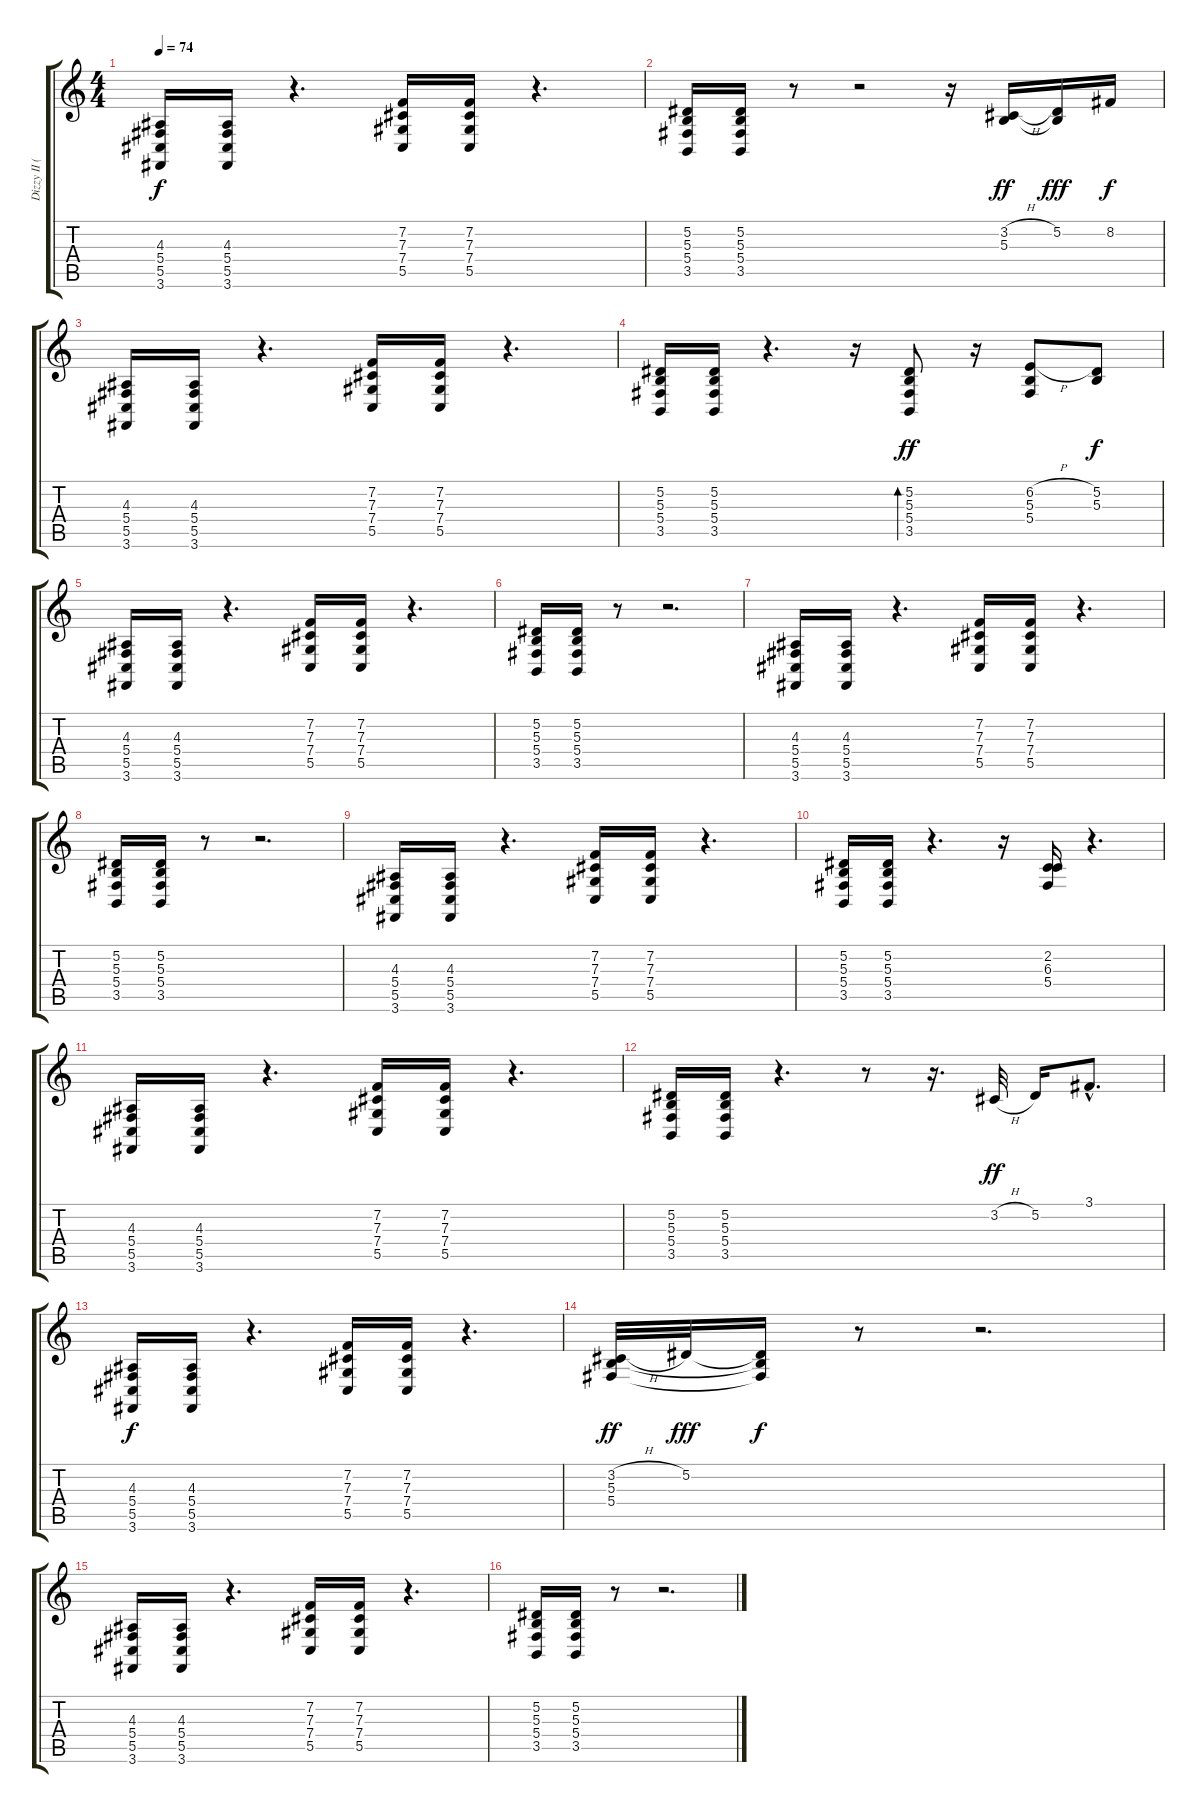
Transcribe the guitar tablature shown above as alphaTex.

\track ("Dizzy II (Piano)" "Dizzy II (") {instrument acousticgrandpiano}
\staff {score tabs}
\tuning (Eb4 Bb3 Gb3 Db3 Ab2 Eb2) {hide}
\ts (4 4)
\tempo 74
\clef g2
\ks c
(4.3 5.4 5.5 3.6).16{dy f} (4.3 5.4 5.5 3.6).16 r.4{d} (7.2 7.3 7.4 5.5).16 (7.2 7.3 7.4 5.5).16 r.4{d} |
(5.2 5.3 5.4 3.5).16 (5.2 5.3 5.4 3.5).16 r.8 r.2 r.16 (3.2{h} 5.3).16{dy ff} (5.2 5.3{t}).16{dy fff} 8.2.16{dy f} |
(4.3 5.4 5.5 3.6).16 (4.3 5.4 5.5 3.6).16 r.4{d} (7.2 7.3 7.4 5.5).16 (7.2 7.3 7.4 5.5).16 r.4{d} |
(5.2 5.3 5.4 3.5).16 (5.2 5.3 5.4 3.5).16 r.4{d} r.16 (5.2 5.3 5.4 3.5).8{bd 240 dy ff} r.16 (6.2{h} 5.3 5.4).8 (5.2 5.3).8{dy f} |
(4.3 5.4 5.5 3.6).16 (4.3 5.4 5.5 3.6).16 r.4{d} (7.2 7.3 7.4 5.5).16 (7.2 7.3 7.4 5.5).16 r.4{d} |
(5.2 5.3 5.4 3.5).16 (5.2 5.3 5.4 3.5).16 r.8 r.2{d} |
(4.3 5.4 5.5 3.6).16 (4.3 5.4 5.5 3.6).16 r.4{d} (7.2 7.3 7.4 5.5).16 (7.2 7.3 7.4 5.5).16 r.4{d} |
(5.2 5.3 5.4 3.5).16 (5.2 5.3 5.4 3.5).16 r.8 r.2{d} |
(4.3 5.4 5.5 3.6).16 (4.3 5.4 5.5 3.6).16 r.4{d} (7.2 7.3 7.4 5.5).16 (7.2 7.3 7.4 5.5).16 r.4{d} |
(5.2 5.3 5.4 3.5).16 (5.2 5.3 5.4 3.5).16 r.4{d} r.16 (2.2 6.3 5.4).16 r.4{d} |
(4.3 5.4 5.5 3.6).16 (4.3 5.4 5.5 3.6).16 r.4{d} (7.2 7.3 7.4 5.5).16 (7.2 7.3 7.4 5.5).16 r.4{d} |
(5.2 5.3 5.4 3.5).16 (5.2 5.3 5.4 3.5).16 r.4{d} r.8 r.16{d} 3.2{h}.32{dy ff} 5.2.16 3.1{hac}.8{d} |
(4.3 5.4 5.5 3.6).16{dy f} (4.3 5.4 5.5 3.6).16 r.4{d} (7.2 7.3 7.4 5.5).16 (7.2 7.3 7.4 5.5).16 r.4{d} |
(3.2{h} 5.3 5.4).32{dy ff} 5.2.32{dy fff} (5.2{t} 5.3{t} 5.4{t}).16{dy f} r.8 r.2{d} |
(4.3 5.4 5.5 3.6).16 (4.3 5.4 5.5 3.6).16 r.4{d} (7.2 7.3 7.4 5.5).16 (7.2 7.3 7.4 5.5).16 r.4{d} |
(5.2 5.3 5.4 3.5).16 (5.2 5.3 5.4 3.5).16 r.8 r.2{d}
